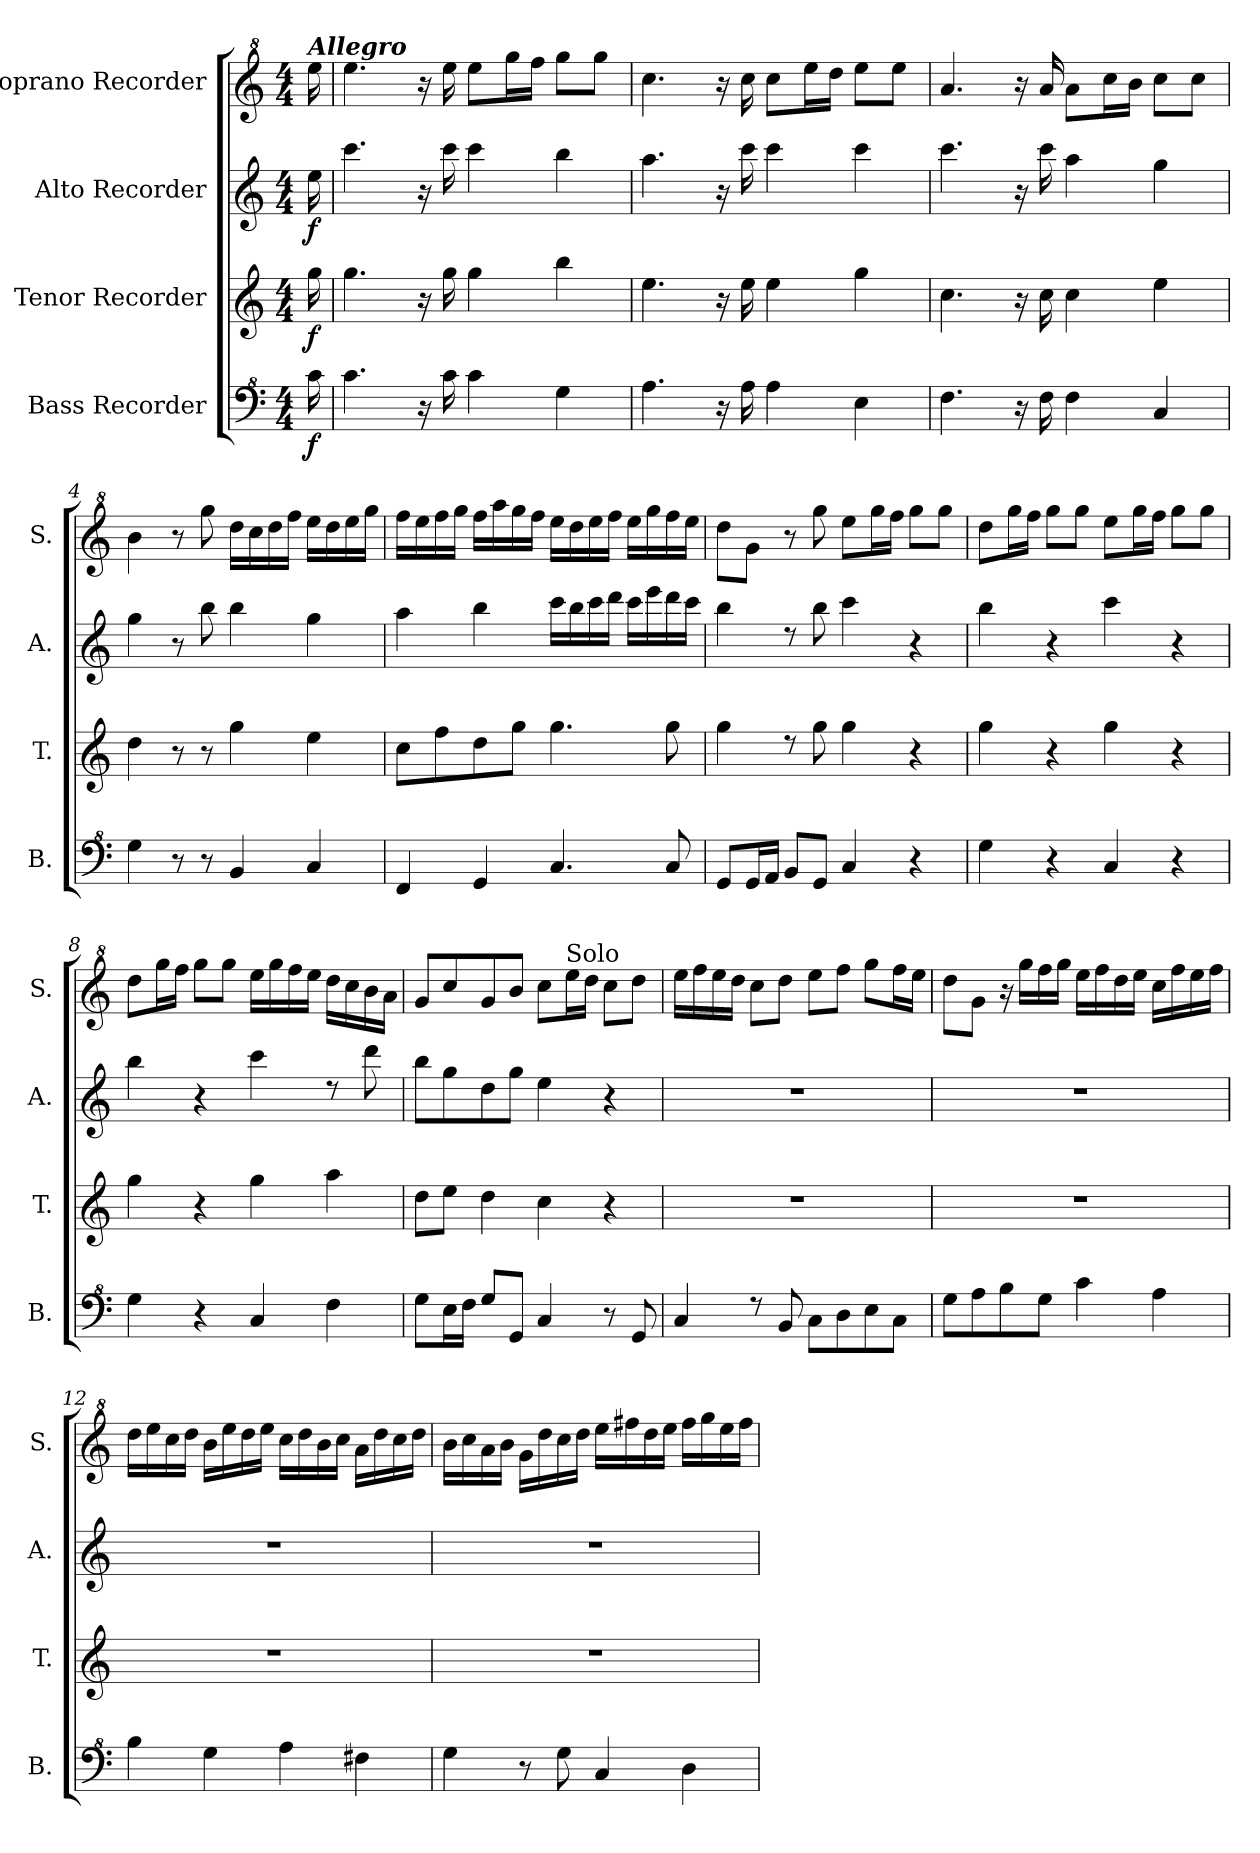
**kern	**dynam	**kern	**dynam	**kern	**dynam	**kern
*part4	*part4	*part3	*part3	*part2	*part2	*part1
*staff4	*staff4	*staff3	*staff3	*staff2	*staff2	*staff1
*I"Bass Recorder	*	*I"Tenor Recorder	*	*I"Alto Recorder	*	*I"Soprano Recorder
*I'B.	*	*I'T.	*	*I'A.	*	*I'S.
*clefF^4	*	*clefG2	*	*clefG2	*	*clefG^2
*k[]	*	*k[]	*	*k[]	*	*k[]
*M4/4	*	*M4/4	*	*M4/4	*	*M4/4
*MM100	*	*MM100	*	*MM100	*	*MM100
=	=	=	=	=	=	=
!	!	!	!	!	!	!LO:TX:a:Bi:t=Allegro
!	!LO:DY:b	!	!LO:DY:b	!	!LO:DY:b	!
16cc\	f	16gg\	f	16ee\	f	16eee\
=1	=1	=1	=1	=1	=1	=1
4.cc\	.	4.gg\	.	4.ccc\	.	4.eee\
16r	.	16r	.	16r	.	16r
*	*	*	*	*	*	*MM70
16cc\	.	16gg\	.	16ccc\	.	16eee\
4cc\	.	4gg\	.	4ccc\	.	8eee\L
.	.	.	.	.	.	16ggg\L
.	.	.	.	.	.	16fff\JJ
4g\	.	4bb\	.	4bb\	.	8ggg\L
.	.	.	.	.	.	8ggg\J
=2	=2	=2	=2	=2	=2	=2
4.a\	.	4.ee\	.	4.aa\	.	4.ccc\
16r	.	16r	.	16r	.	16r
16a\	.	16ee\	.	16ccc\	.	16ccc\
4a\	.	4ee\	.	4ccc\	.	8ccc\L
.	.	.	.	.	.	16eee\L
.	.	.	.	.	.	16ddd\JJ
4e\	.	4gg\	.	4ccc\	.	8eee\L
.	.	.	.	.	.	8eee\J
=3	=3	=3	=3	=3	=3	=3
4.f\	.	4.cc\	.	4.ccc\	.	4.aa/
16r	.	16r	.	16r	.	16r
16f\	.	16cc\	.	16ccc\	.	16aa/
4f\	.	4cc\	.	4aa\	.	8aa\L
.	.	.	.	.	.	16ccc\L
.	.	.	.	.	.	16bb\JJ
4c/	.	4ee\	.	4gg\	.	8ccc\L
.	.	.	.	.	.	8ccc\J
=4	=4	=4	=4	=4	=4	=4
4g\	.	4dd\	.	4gg\	.	4bb\
8r	.	8r	.	8r	.	8r
*	*	*	*	*	*	*MM100
8r	.	8r	.	8bb\	.	8ggg\
4B/	.	4gg\	.	4bb\	.	16ddd\LL
.	.	.	.	.	.	16ccc\
.	.	.	.	.	.	16ddd\
.	.	.	.	.	.	16fff\JJ
4c/	.	4ee\	.	4gg\	.	16eee\LL
.	.	.	.	.	.	16ddd\
.	.	.	.	.	.	16eee\
.	.	.	.	.	.	16ggg\JJ
=5	=5	=5	=5	=5	=5	=5
4F/	.	8cc\L	.	4aa\	.	16fff\LL
.	.	.	.	.	.	16eee\
.	.	8ff\	.	.	.	16fff\
.	.	.	.	.	.	16ggg\JJ
4G/	.	8dd\	.	4bb\	.	16fff\LL
.	.	.	.	.	.	16aaa\
.	.	8gg\J	.	.	.	16ggg\
.	.	.	.	.	.	16fff\JJ
4.c/	.	4.gg\	.	16ccc\LL	.	16eee\LL
.	.	.	.	16bb\	.	16ddd\
.	.	.	.	16ccc\	.	16eee\
.	.	.	.	16ddd\JJ	.	16fff\JJ
.	.	.	.	16ccc\LL	.	16eee\LL
.	.	.	.	16eee\	.	16ggg\
8c/	.	8gg\	.	16ddd\	.	16fff\
.	.	.	.	16ccc\JJ	.	16eee\JJ
=6	=6	=6	=6	=6	=6	=6
8G/L	.	4gg\	.	4bb\	.	8ddd\L
16G/L	.	.	.	.	.	8gg\J
16A/JJ	.	.	.	.	.	.
8B/L	.	8rdd	.	8rdd	.	8r
8G/J	.	8gg\	.	8bb\	.	8ggg\
4c/	.	4gg\	.	4ccc\	.	8eee\L
.	.	.	.	.	.	16ggg\L
.	.	.	.	.	.	16fff\JJ
4r	.	4r	.	4r	.	8ggg\L
.	.	.	.	.	.	8ggg\J
!!LO:LB:g=z
=7	=7	=7	=7	=7	=7	=7
4g\	.	4gg\	.	4bb\	.	8ddd\L
.	.	.	.	.	.	16ggg\L
.	.	.	.	.	.	16fff\JJ
4r	.	4r	.	4r	.	8ggg\L
.	.	.	.	.	.	8ggg\J
4c/	.	4gg\	.	4ccc\	.	8eee\L
.	.	.	.	.	.	16ggg\L
.	.	.	.	.	.	16fff\JJ
4r	.	4r	.	4r	.	8ggg\L
.	.	.	.	.	.	8ggg\J
=8	=8	=8	=8	=8	=8	=8
4g\	.	4gg\	.	4bb\	.	8ddd\L
.	.	.	.	.	.	16ggg\L
.	.	.	.	.	.	16fff\JJ
4r	.	4r	.	4r	.	8ggg\L
.	.	.	.	.	.	8ggg\J
4c/	.	4gg\	.	4ccc\	.	16eee\LL
.	.	.	.	.	.	16ggg\
.	.	.	.	.	.	16fff\
.	.	.	.	.	.	16eee\JJ
4f\	.	4aa\	.	8rdd	.	16ddd\LL
.	.	.	.	.	.	16ccc\
.	.	.	.	8ddd\	.	16bb\
.	.	.	.	.	.	16aa\JJ
=9	=9	=9	=9	=9	=9	=9
8g\L	.	8dd\L	.	8bb\L	.	8gg/L
16e\L	.	8ee\J	.	8gg\	.	8ccc/
16f\JJ	.	.	.	.	.	.
8g/L	.	4dd\	.	8dd\	.	8gg/
8G/J	.	.	.	8gg\J	.	8bb/J
4c/	.	4cc\	.	4ee\	.	8ccc\L
!	!	!	!	!	!	!LO:TX:a:t=Solo
.	.	.	.	.	.	16eee\L
.	.	.	.	.	.	16ddd\JJ
8r	.	4r	.	4r	.	8ccc\L
8G/	.	.	.	.	.	8ddd\J
=10	=10	=10	=10	=10	=10	=10
4c/	.	1r	.	1r	.	16eee\LL
.	.	.	.	.	.	16fff\
.	.	.	.	.	.	16eee\
.	.	.	.	.	.	16ddd\JJ
8rf	.	.	.	.	.	8ccc\L
8B/	.	.	.	.	.	8ddd\J
8c\L	.	.	.	.	.	8eee\L
8d\	.	.	.	.	.	8fff\J
8e\	.	.	.	.	.	8ggg\L
8c\J	.	.	.	.	.	16fff\L
.	.	.	.	.	.	16eee\JJ
=11	=11	=11	=11	=11	=11	=11
8g\L	.	1r	.	1r	.	8ddd\L
8a\	.	.	.	.	.	8gg\J
8b\	.	.	.	.	.	16r
.	.	.	.	.	.	16ggg\LL
8g\J	.	.	.	.	.	16fff\
.	.	.	.	.	.	16ggg\JJ
4cc\	.	.	.	.	.	16eee\LL
.	.	.	.	.	.	16fff\
.	.	.	.	.	.	16ddd\
.	.	.	.	.	.	16eee\JJ
4a\	.	.	.	.	.	16ccc\LL
.	.	.	.	.	.	16fff\
.	.	.	.	.	.	16eee\
.	.	.	.	.	.	16fff\JJ
=12	=12	=12	=12	=12	=12	=12
4b\	.	1r	.	1r	.	16ddd\LL
.	.	.	.	.	.	16eee\
.	.	.	.	.	.	16ccc\
.	.	.	.	.	.	16ddd\JJ
4g\	.	.	.	.	.	16bb\LL
.	.	.	.	.	.	16eee\
.	.	.	.	.	.	16ddd\
.	.	.	.	.	.	16eee\JJ
4a\	.	.	.	.	.	16ccc\LL
.	.	.	.	.	.	16ddd\
.	.	.	.	.	.	16bb\
.	.	.	.	.	.	16ccc\JJ
4f#X\	.	.	.	.	.	16aa\LL
.	.	.	.	.	.	16ddd\
.	.	.	.	.	.	16ccc\
.	.	.	.	.	.	16ddd\JJ
!!LO:LB:g=z
=13	=13	=13	=13	=13	=13	=13
4g\	.	1r	.	1r	.	16bb\LL
.	.	.	.	.	.	16ccc\
.	.	.	.	.	.	16aa\
.	.	.	.	.	.	16bb\JJ
8r	.	.	.	.	.	16gg\LL
.	.	.	.	.	.	16ddd\
8g\	.	.	.	.	.	16ccc\
.	.	.	.	.	.	16ddd\JJ
4c/	.	.	.	.	.	16eee\LL
.	.	.	.	.	.	16fff#X\
.	.	.	.	.	.	16ddd\
.	.	.	.	.	.	16eee\JJ
4d\	.	.	.	.	.	16fff#\LL
.	.	.	.	.	.	16ggg\
.	.	.	.	.	.	16eee\
.	.	.	.	.	.	16fff#\JJ
=	=	=	=	=	=	=
*-	*-	*-	*-	*-	*-	*-
